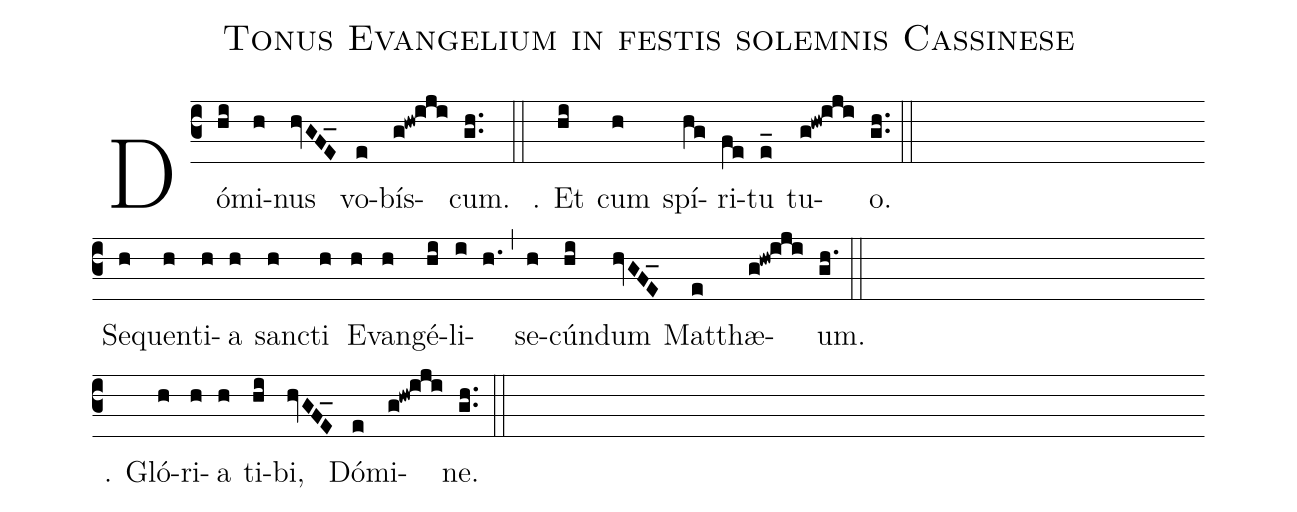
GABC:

name: Tonus Evangelium in festis solemnis Cassinese;
%%
(c3) Dó(hi)mi(h)nus(hvGFE_) vo(e)bís(g!hw!iji)cum.(gh..) (::) ℟. Et(hi) cum(h) spí(hg)ri(fe)tu(e_) tu(g!hw!iji)o.(gh..) (::) (Z-)
Se(h)quen(h)ti(h)a(h) san(h)cti(h) E(h)van(h)gé(hi)li(i)(h.) (,) se(h)cún(hi)dum(hvGFE_) Mat(e)thæ(g!hw!iji)um.(gh.) (::) (Z-)
℟. Gló(h)ri(h)a(h) ti(hi)bi,(hvGFE_) Dó(e)mi(g!hw!iji)ne.(gh..) (::)
